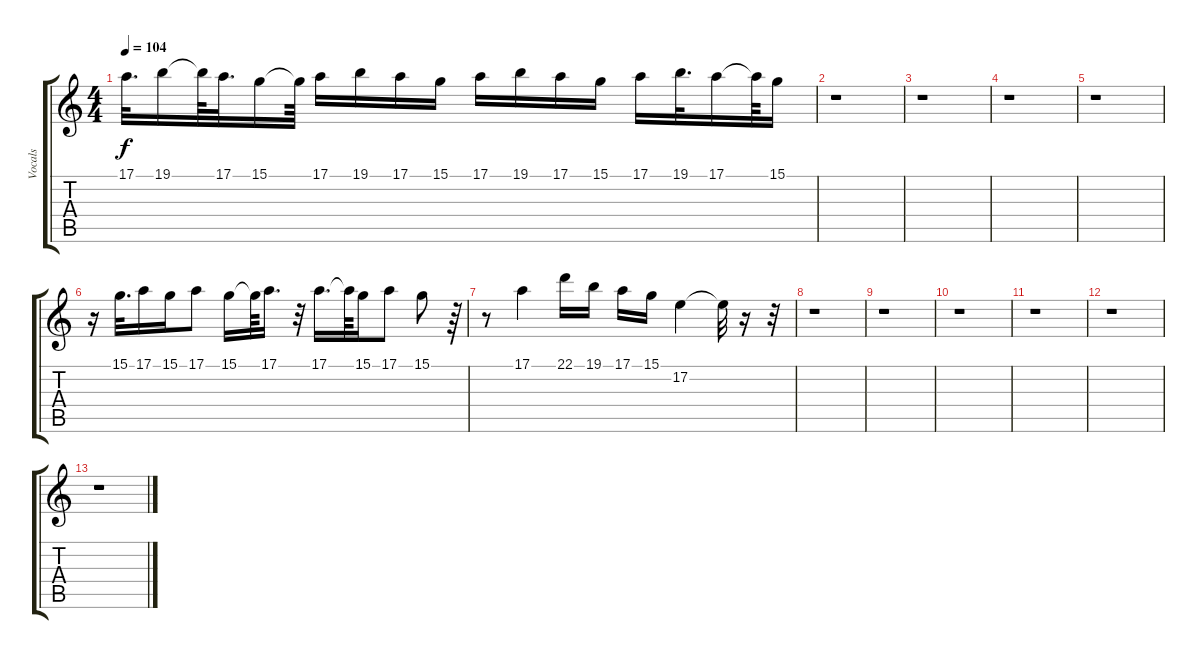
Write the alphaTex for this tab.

\track ("Vocals" "Vocals") {instrument tenorsax}
\staff {score tabs}
\tuning (E4 B3 G3 D3 A2 E2) {hide}
\ts (4 4)
\tempo 104
\clef g2
\ks c
17.1.32{d dy f} 19.1.16 19.1{t}.64 17.1.32{d} 15.1.16 15.1{t}.64 17.1.16 19.1.16 17.1.16 15.1.16 17.1.16 19.1.16 17.1.16 15.1.16 17.1.16 19.1.32{d} 17.1.16 17.1{t}.64 15.1.16 |
r.1 |
r.1 |
r.1 |
r.1 |
r.16 15.1.32{d} 17.1.16 15.1.16 17.1.8 15.1.16 15.1{t}.64 17.1.16{d} r.32 17.1.16{d} 17.1{t}.64 15.1.16 17.1.8 15.1.8 r.64 |
r.8 17.1.4 22.1.16 19.1.16 17.1.16 15.1.16 17.2.4 17.2{t}.32 r.16 r.32 |
r.1 |
r.1 |
r.1 |
r.1 |
r.1 |
r.1
